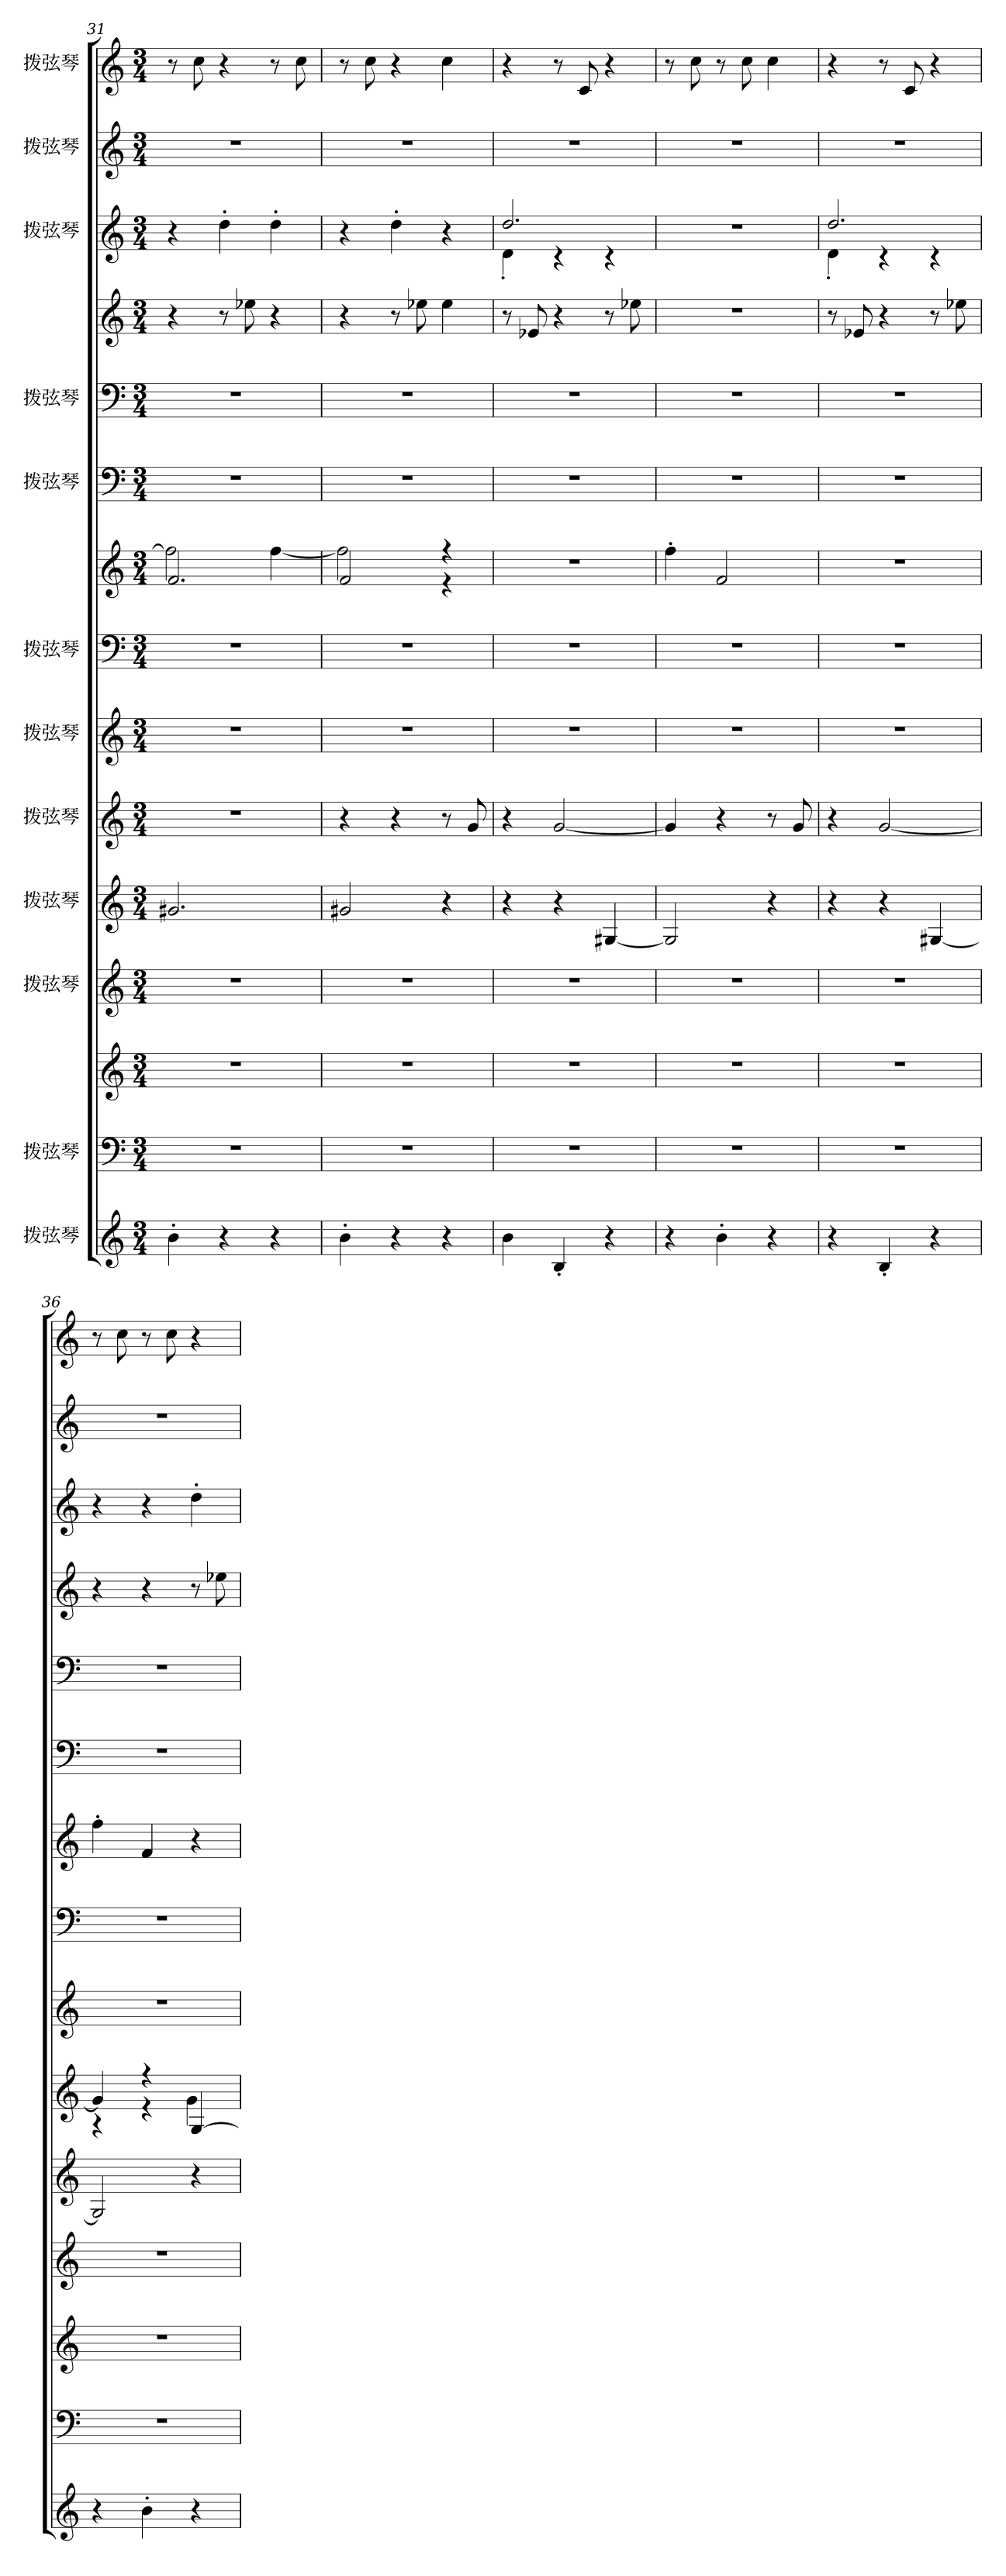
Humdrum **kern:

**kern	**kern	**kern	**kern	**kern	**kern	**kern	**kern	**kern	**kern	**kern	**kern	**kern	**kern	**kern
*part12	*part11	*part11	*part10	*part9	*part8	*part7	*part6	*part6	*part5	*part4	*part4	*part3	*part2	*part1
*staff15	*staff14	*staff13	*staff12	*staff11	*staff10	*staff9	*staff8	*staff7	*staff6	*staff5	*staff4	*staff3	*staff2	*staff1
*I"拨弦琴	*I"拨弦琴	*	*I"拨弦琴	*I"拨弦琴	*I"拨弦琴	*I"拨弦琴	*I"拨弦琴	*	*I"拨弦琴	*I"拨弦琴	*	*I"拨弦琴	*I"拨弦琴	*I"拨弦琴
*clefG2	*clefF4	*clefG2	*clefG2	*clefG2	*clefG2	*clefG2	*clefF4	*clefG2	*clefF4	*clefF4	*clefG2	*clefG2	*clefG2	*clefG2
*k[]	*k[]	*k[]	*k[]	*k[]	*k[]	*k[]	*k[]	*k[]	*k[]	*k[]	*k[]	*k[]	*k[]	*k[]
*M3/4	*M3/4	*M3/4	*M3/4	*M3/4	*M3/4	*M3/4	*M3/4	*M3/4	*M3/4	*M3/4	*M3/4	*M3/4	*M3/4	*M3/4
=31	=31	=31	=31	=31	=31	=31	=31	=31	=31	=31	=31	=31	=31	=31
*	*	*	*	*	*	*	*	*^	*	*	*	*	*	*
4b'\	2.r	2.r	2.r	2.g#X/	2.r	2.r	2.r	2.f/	2ff\]	2.r	2.r	4r	4r	2.r	8r
.	.	.	.	.	.	.	.	.	.	.	.	.	.	.	8cc\
4r	.	.	.	.	.	.	.	.	.	.	.	8r	4dd'\	.	4r
.	.	.	.	.	.	.	.	.	.	.	.	8ee-X\	.	.	.
4r	.	.	.	.	.	.	.	.	[4ff\	.	.	4r	4dd'\	.	8r
.	.	.	.	.	.	.	.	.	.	.	.	.	.	.	8cc\
=32	=32	=32	=32	=32	=32	=32	=32	=32	=32	=32	=32	=32	=32	=32	=32
4b'\	2.r	2.r	2.r	2g#X/	4r	2.r	2.r	2f/	2ff\]	2.r	2.r	4r	4r	2.r	8r
.	.	.	.	.	.	.	.	.	.	.	.	.	.	.	8cc\
4r	.	.	.	.	4r	.	.	.	.	.	.	8r	4dd'\	.	4r
.	.	.	.	.	.	.	.	.	.	.	.	8ee-X\	.	.	.
4r	.	.	.	4r	8r	.	.	4r	4r	.	.	4ee-\	4r	.	4cc\
.	.	.	.	.	8g/	.	.	.	.	.	.	.	.	.	.
*	*	*	*	*	*	*	*	*v	*v	*	*	*	*	*	*
=33	=33	=33	=33	=33	=33	=33	=33	=33	=33	=33	=33	=33	=33	=33
*	*	*	*	*	*	*	*	*	*	*	*	*^	*	*
4b\	2.r	2.r	2.r	4r	4r	2.r	2.r	2.r	2.r	2.r	8r	2.dd/	4d'\	2.r	4r
.	.	.	.	.	.	.	.	.	.	.	8e-X/	.	.	.	.
4B'/	.	.	.	4r	[2g/	.	.	.	.	.	4r	.	4r	.	8r
.	.	.	.	.	.	.	.	.	.	.	.	.	.	.	8c/
4r	.	.	.	[4G#X/	.	.	.	.	.	.	8r	.	4r	.	4r
.	.	.	.	.	.	.	.	.	.	.	8ee-X\	.	.	.	.
*	*	*	*	*	*	*	*	*	*	*	*	*v	*v	*	*
!!LO:PB:g=z
=34	=34	=34	=34	=34	=34	=34	=34	=34	=34	=34	=34	=34	=34	=34
4r	2.r	2.r	2.r	2G#/]	4g/]	2.r	2.r	4ff'\	2.r	2.r	2.r	2.r	2.r	8r
.	.	.	.	.	.	.	.	.	.	.	.	.	.	8cc\
4b'\	.	.	.	.	4r	.	.	2f/	.	.	.	.	.	8r
.	.	.	.	.	.	.	.	.	.	.	.	.	.	8cc\
4r	.	.	.	4r	8r	.	.	.	.	.	.	.	.	4cc\
.	.	.	.	.	8g/	.	.	.	.	.	.	.	.	.
=35	=35	=35	=35	=35	=35	=35	=35	=35	=35	=35	=35	=35	=35	=35
*	*	*	*	*	*	*	*	*	*	*	*	*^	*	*
4r	2.r	2.r	2.r	4r	4r	2.r	2.r	2.r	2.r	2.r	8r	2.dd/	4d'\	2.r	4r
.	.	.	.	.	.	.	.	.	.	.	8e-X/	.	.	.	.
4B'/	.	.	.	4r	[2g/	.	.	.	.	.	4r	.	4r	.	8r
.	.	.	.	.	.	.	.	.	.	.	.	.	.	.	8c/
4r	.	.	.	[4G#X/	.	.	.	.	.	.	8r	.	4r	.	4r
.	.	.	.	.	.	.	.	.	.	.	8ee-X\	.	.	.	.
*	*	*	*	*	*	*	*	*	*	*	*	*v	*v	*	*
=36	=36	=36	=36	=36	=36	=36	=36	=36	=36	=36	=36	=36	=36	=36
*	*	*	*	*	*^	*	*	*	*	*	*	*	*	*
4r	2.r	2.r	2.r	2G#/]	4g/]	4r	2.r	2.r	4ff'\	2.r	2.r	4r	4r	2.r	8r
.	.	.	.	.	.	.	.	.	.	.	.	.	.	.	8cc\
4b'\	.	.	.	.	4r	4r	.	.	4f/	.	.	4r	4r	.	8r
.	.	.	.	.	.	.	.	.	.	.	.	.	.	.	8cc\
4r	.	.	.	4r	[4G/	4g\	.	.	4r	.	.	8r	4dd'\	.	4r
.	.	.	.	.	.	.	.	.	.	.	.	8ee-X\	.	.	.
*	*	*	*	*	*v	*v	*	*	*	*	*	*	*	*	*
=	=	=	=	=	=	=	=	=	=	=	=	=	=	=
*-	*-	*-	*-	*-	*-	*-	*-	*-	*-	*-	*-	*-	*-	*-
